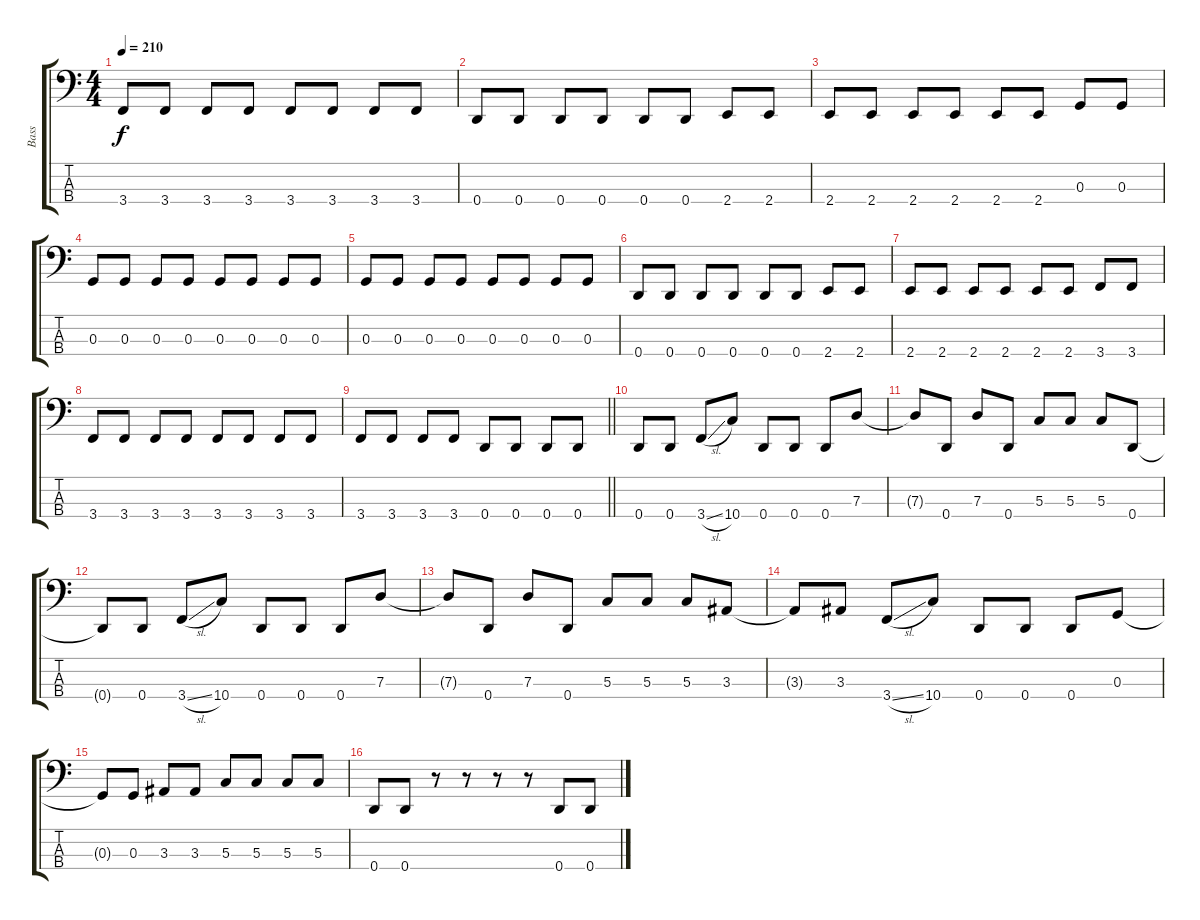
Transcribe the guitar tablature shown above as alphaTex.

\track ("Bass" "Bass") {instrument electricbasspick}
\staff {score tabs}
\tuning (F2 C2 G1 D1) {hide}
\ts (4 4)
\tempo 210
\clef f4
\ks c
3.4.8{dy f} 3.4.8 3.4.8 3.4.8 3.4.8 3.4.8 3.4.8 3.4.8 |
0.4.8 0.4.8 0.4.8 0.4.8 0.4.8 0.4.8 2.4.8 2.4.8 |
2.4.8 2.4.8 2.4.8 2.4.8 2.4.8 2.4.8 0.3.8 0.3.8 |
0.3.8 0.3.8 0.3.8 0.3.8 0.3.8 0.3.8 0.3.8 0.3.8 |
0.3.8 0.3.8 0.3.8 0.3.8 0.3.8 0.3.8 0.3.8 0.3.8 |
0.4.8 0.4.8 0.4.8 0.4.8 0.4.8 0.4.8 2.4.8 2.4.8 |
2.4.8 2.4.8 2.4.8 2.4.8 2.4.8 2.4.8 3.4.8 3.4.8 |
3.4.8 3.4.8 3.4.8 3.4.8 3.4.8 3.4.8 3.4.8 3.4.8 |
\barLineRight lightlight
3.4.8 3.4.8 3.4.8 3.4.8 0.4.8 0.4.8 0.4.8 0.4.8 |
0.4.8 0.4.8 3.4{sl}.8 10.4.8 0.4.8 0.4.8 0.4.8 7.3.8 |
7.3{t}.8 0.4.8 7.3.8 0.4.8 5.3.8 5.3.8 5.3.8 0.4.8 |
0.4{t}.8 0.4.8 3.4{sl}.8 10.4.8 0.4.8 0.4.8 0.4.8 7.3.8 |
7.3{t}.8 0.4.8 7.3.8 0.4.8 5.3.8 5.3.8 5.3.8 3.3.8 |
3.3{t}.8 3.3.8 3.4{sl}.8 10.4.8 0.4.8 0.4.8 0.4.8 0.3.8 |
0.3{t}.8 0.3.8 3.3.8 3.3.8 5.3.8 5.3.8 5.3.8 5.3.8 |
0.4.8 0.4.8 r.8 r.8 r.8 r.8 0.4.8 0.4.8
